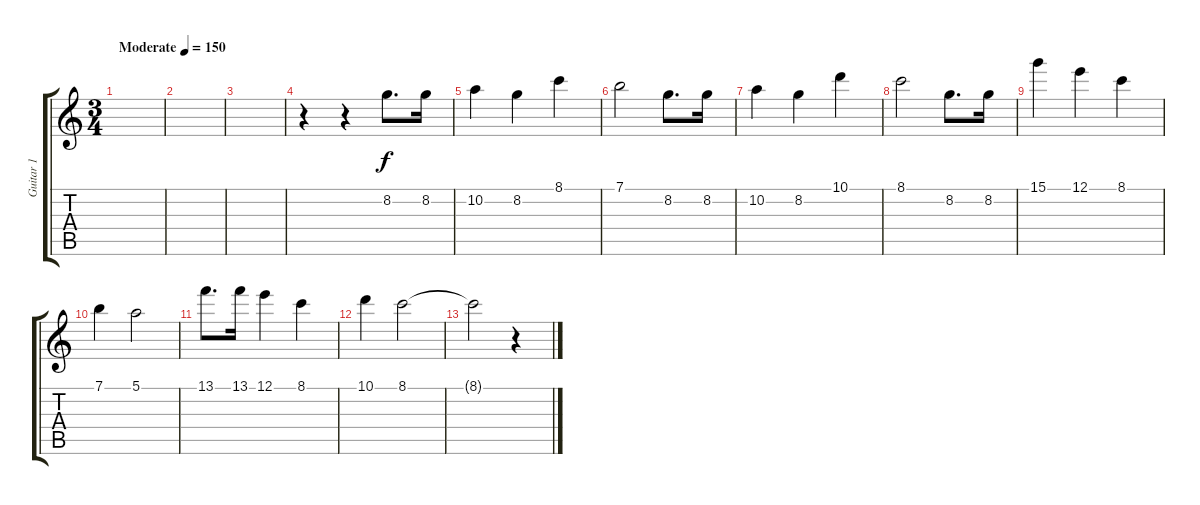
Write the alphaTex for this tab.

\track ("Guitar 1" "Guitar 1") {instrument distortionguitar}
\staff {score tabs}
\tuning (E4 B3 G3 D3 A2 E2) {hide}
\ts (3 4)
\tempo (150 "Moderate")
\clef g2
\ks c
|
|
|
r.4 r.4 8.2.8{d} 8.2.16 |
10.2.4 8.2.4 8.1.4 |
7.1.2 8.2.8{d} 8.2.16 |
10.2.4 8.2.4 10.1.4 |
8.1.2 8.2.8{d} 8.2.16 |
15.1.4 12.1.4 8.1.4 |
7.1.4 5.1.2 |
13.1.8{d} 13.1.16 12.1.4 8.1.4 |
10.1.4 8.1.2 |
8.1{t}.2 r.4
